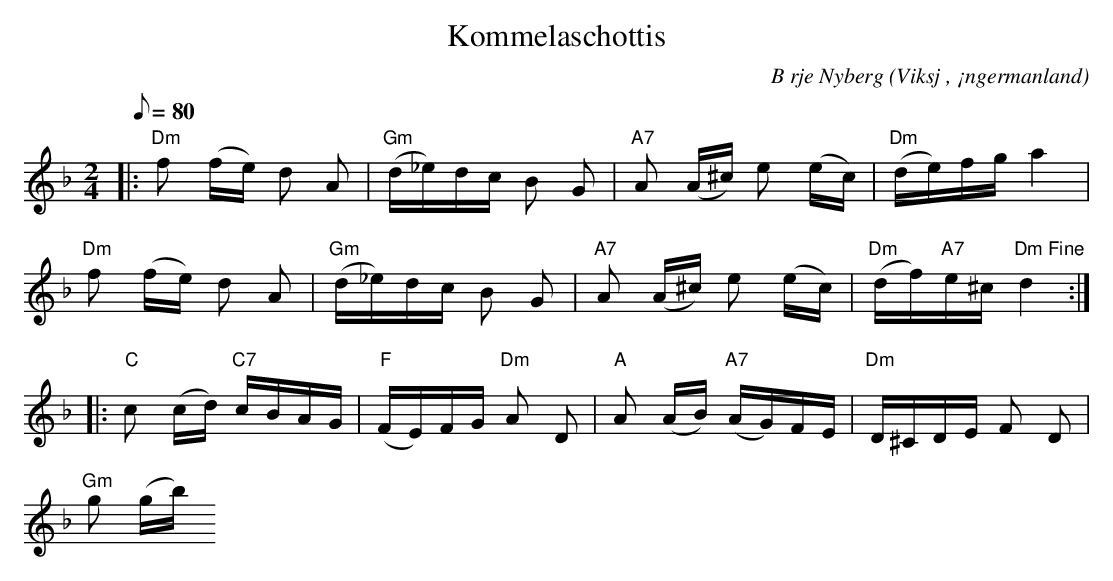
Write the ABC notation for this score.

X:1
T:Kommelaschottis
C:B rje Nyberg
O:Viksj , ¡ngermanland
M:2/4
L:1/8
Q:80
K:Dm
|: "Dm"f (f/2e/2) d A | "Gm"(d/2_e/2)d/2c/2 B G | "A7"A (A/2^c/2) e (e/2c/2) |"Dm"(d/2e/2)f/2g/2 a2 |
"Dm"f (f/2e/2) d A | "Gm" (d/2_e/2)d/2c/2 B G | "A7"A (A/2^c/2) e (e/2c/2) | "Dm"(d/2f/2)"A7"e/2^c/2 "Dm Fine"d2::
"C"c (c/2d/2) "C7"c/2B/2A/2G/2 | "F"(F/2E/2)F/2G/2 "Dm"A D | "A"A (A/2B/2) "A7"(A/2G/2)F/2E/2 | "Dm"D/2^C/2D/2E/2 F D |
"Gm"g (g/2b/2)
